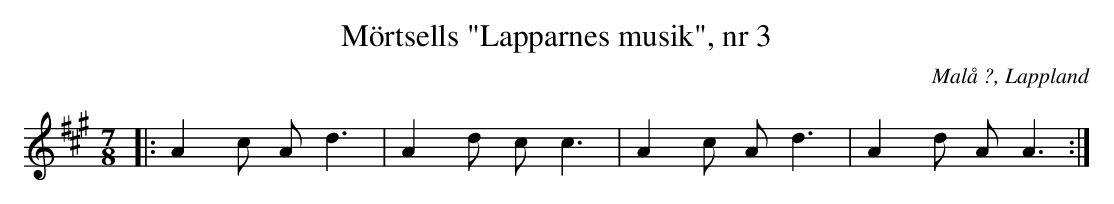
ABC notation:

X:1
T: Mörtsells "Lapparnes musik", nr 3
O: Malå ?, Lappland
M: 7/8
L: 1/8
K: A
|: A2 c A d3 | A2 d c c3 | A2 c A d3 | A2 d A A3 :|
